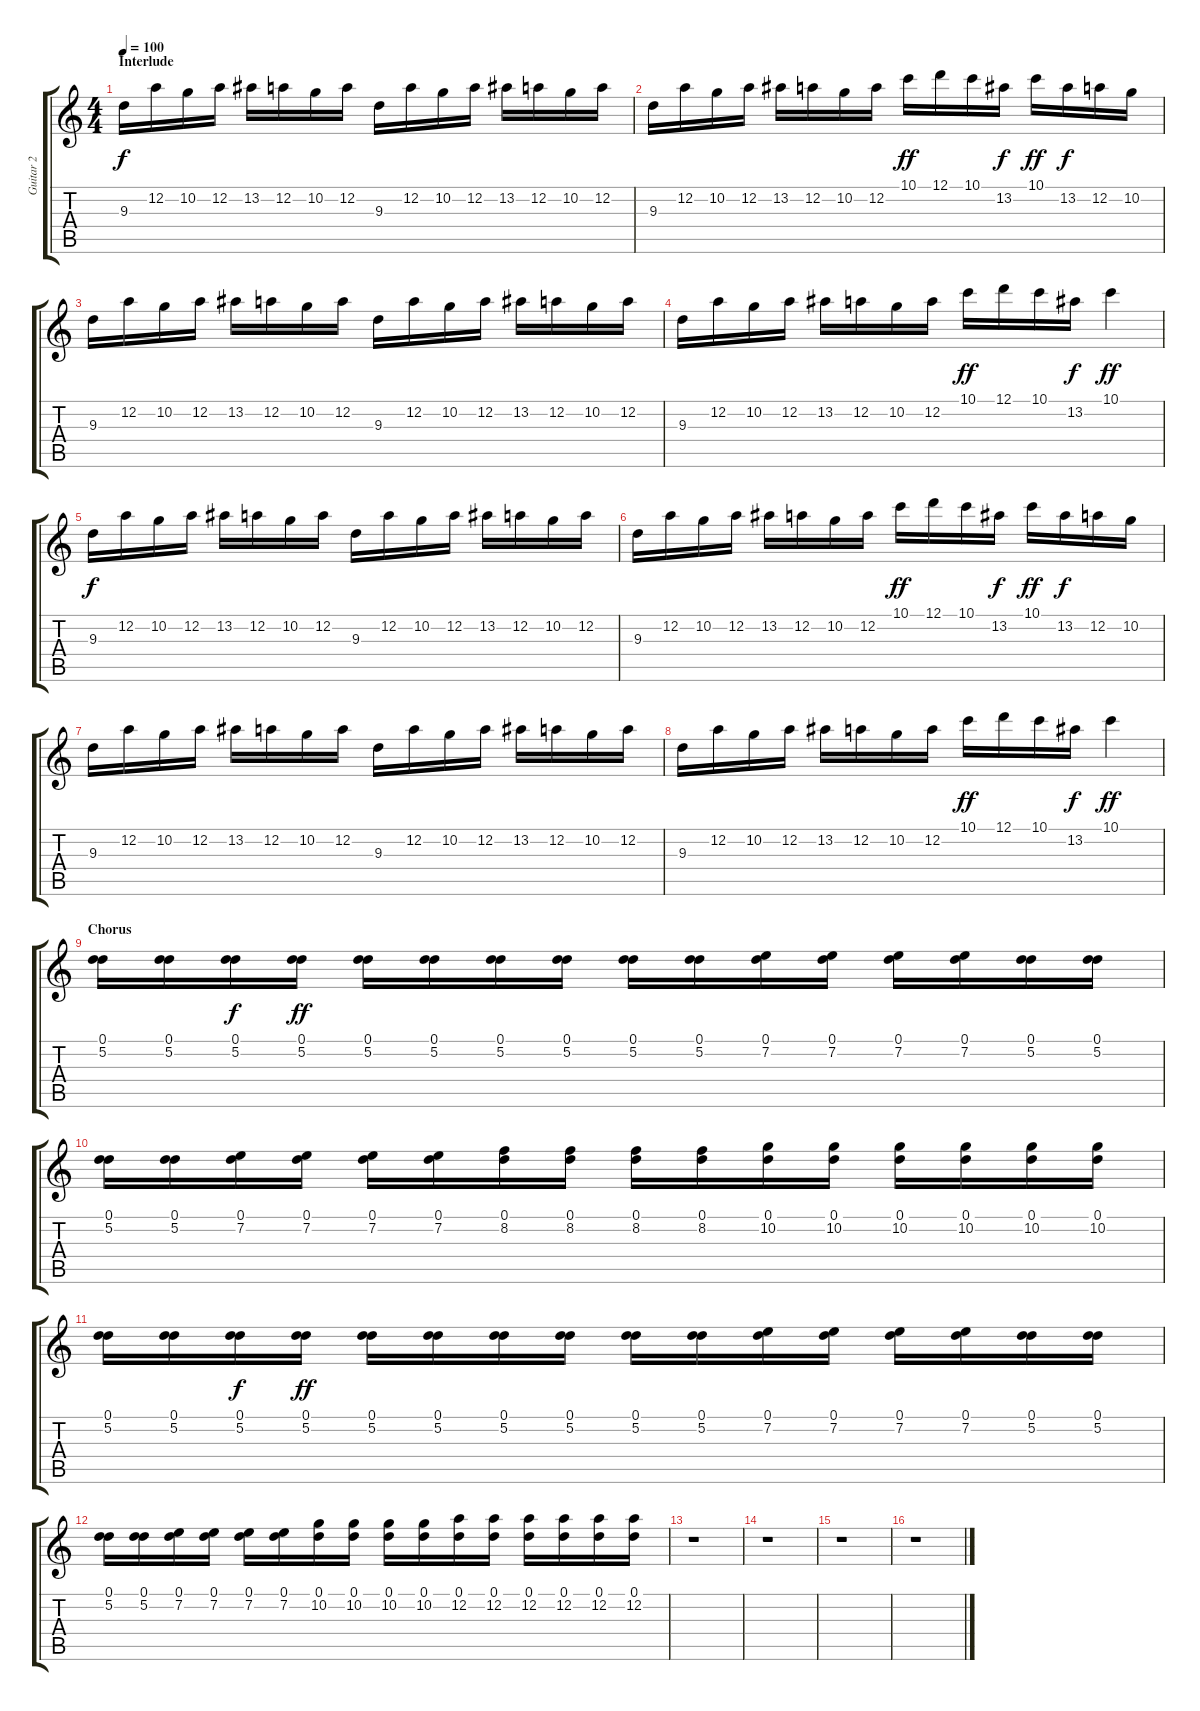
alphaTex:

\track ("Guitar 2" "Guitar 2") {instrument distortionguitar}
\staff {score tabs}
\tuning (D4 A3 F3 C3 G2 D2) {hide}
\ts (4 4)
\section ("" "Interlude")
\tempo 100
\clef g2
\ks c
9.3.16{dy f} 12.2.16 10.2.16 12.2.16 13.2.16 12.2.16 10.2.16 12.2.16 9.3.16 12.2.16 10.2.16 12.2.16 13.2.16 12.2.16 10.2.16 12.2.16 |
9.3.16 12.2.16 10.2.16 12.2.16 13.2.16 12.2.16 10.2.16 12.2.16 10.1.16{dy ff} 12.1.16 10.1.16 13.2.16{dy f} 10.1.16{dy ff} 13.2.16{dy f} 12.2.16 10.2.16 |
9.3.16 12.2.16 10.2.16 12.2.16 13.2.16 12.2.16 10.2.16 12.2.16 9.3.16 12.2.16 10.2.16 12.2.16 13.2.16 12.2.16 10.2.16 12.2.16 |
9.3.16 12.2.16 10.2.16 12.2.16 13.2.16 12.2.16 10.2.16 12.2.16 10.1.16{dy ff} 12.1.16 10.1.16 13.2.16{dy f} 10.1.4{dy ff} |
9.3.16{dy f} 12.2.16 10.2.16 12.2.16 13.2.16 12.2.16 10.2.16 12.2.16 9.3.16 12.2.16 10.2.16 12.2.16 13.2.16 12.2.16 10.2.16 12.2.16 |
9.3.16 12.2.16 10.2.16 12.2.16 13.2.16 12.2.16 10.2.16 12.2.16 10.1.16{dy ff} 12.1.16 10.1.16 13.2.16{dy f} 10.1.16{dy ff} 13.2.16{dy f} 12.2.16 10.2.16 |
9.3.16 12.2.16 10.2.16 12.2.16 13.2.16 12.2.16 10.2.16 12.2.16 9.3.16 12.2.16 10.2.16 12.2.16 13.2.16 12.2.16 10.2.16 12.2.16 |
9.3.16 12.2.16 10.2.16 12.2.16 13.2.16 12.2.16 10.2.16 12.2.16 10.1.16{dy ff} 12.1.16 10.1.16 13.2.16{dy f} 10.1.4{dy ff} |
\section ("" "Chorus")
(0.1 5.2).16 (0.1 5.2).16 (0.1 5.2).16{dy f} (0.1 5.2).16{dy ff} (0.1 5.2).16 (0.1 5.2).16 (0.1 5.2).16 (0.1 5.2).16 (0.1 5.2).16 (0.1 5.2).16 (0.1 7.2).16 (0.1 7.2).16 (0.1 7.2).16 (0.1 7.2).16 (0.1 5.2).16 (0.1 5.2).16 |
(0.1 5.2).16 (0.1 5.2).16 (0.1 7.2).16 (0.1 7.2).16 (0.1 7.2).16 (0.1 7.2).16 (0.1 8.2).16 (0.1 8.2).16 (0.1 8.2).16 (0.1 8.2).16 (0.1 10.2).16 (0.1 10.2).16 (0.1 10.2).16 (0.1 10.2).16 (0.1 10.2).16 (0.1 10.2).16 |
(0.1 5.2).16 (0.1 5.2).16 (0.1 5.2).16{dy f} (0.1 5.2).16{dy ff} (0.1 5.2).16 (0.1 5.2).16 (0.1 5.2).16 (0.1 5.2).16 (0.1 5.2).16 (0.1 5.2).16 (0.1 7.2).16 (0.1 7.2).16 (0.1 7.2).16 (0.1 7.2).16 (0.1 5.2).16 (0.1 5.2).16 |
(0.1 5.2).16 (0.1 5.2).16 (0.1 7.2).16 (0.1 7.2).16 (0.1 7.2).16 (0.1 7.2).16 (0.1 10.2).16 (0.1 10.2).16 (0.1 10.2).16 (0.1 10.2).16 (0.1 12.2).16 (0.1 12.2).16 (0.1 12.2).16 (0.1 12.2).16 (0.1 12.2).16 (0.1 12.2).16 |
r.1 |
r.1 |
r.1 |
r.1
